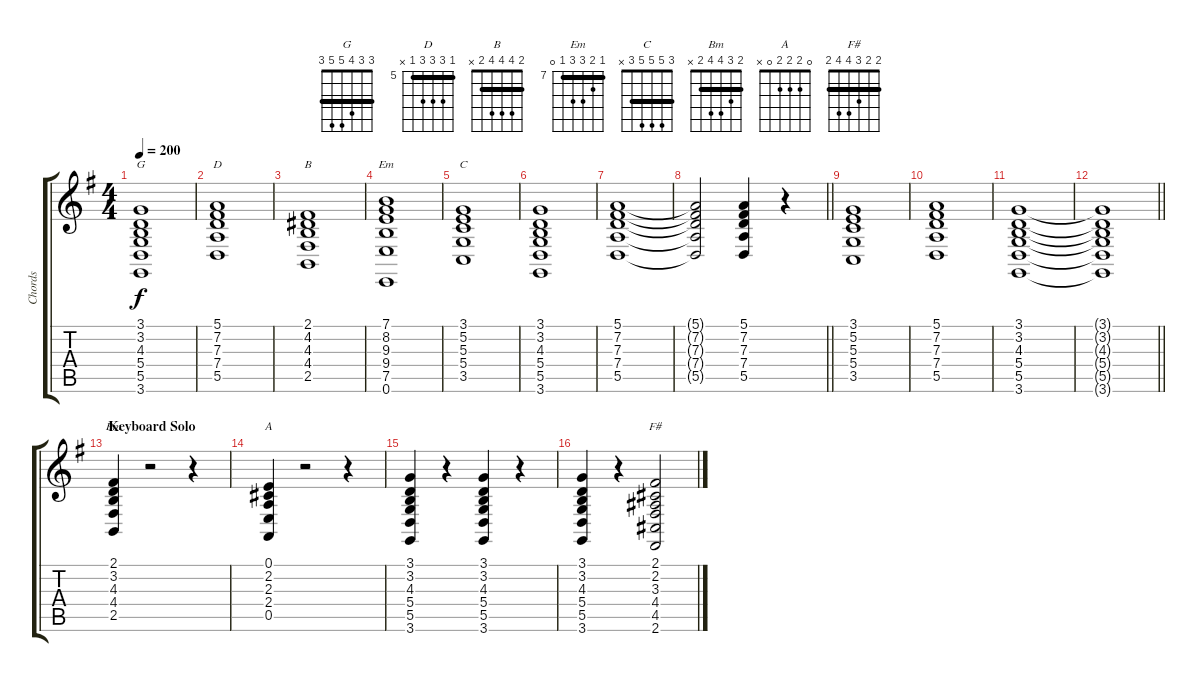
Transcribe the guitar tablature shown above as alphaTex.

\track ("Chords" "Chords") {instrument stringensemble1}
\staff {score tabs}
\tuning (E4 B3 G3 D3 A2 E2) {hide}
\chord ("G" 3 3 4 5 5 3) {barre 3}
\chord ("D" 5 7 7 7 5 x) {firstfret 5 barre 5}
\chord ("B" 2 4 4 4 2 x) {barre 2}
\chord ("Em" 7 8 9 9 7 0) {firstfret 7 barre 7}
\chord ("C" 3 5 5 5 3 x) {barre 3}
\chord ("Bm" 2 3 4 4 2 x) {barre 2}
\chord ("A" 0 2 2 2 0 x)
\chord ("F#" 2 2 3 4 4 2) {barre 2}
\ts (4 4)
\section ("" "")
\tempo 200
\clef g2
\ks g
(3.1 3.2 4.3 5.4 5.5 3.6).1{ch "G" dy f} |
(5.1 7.2 7.3 7.4 5.5).1{ch "D"} |
(2.1 4.2 4.3 4.4 2.5).1{ch "B"} |
(7.1 8.2 9.3 9.4 7.5 0.6).1{ch "Em"} |
(3.1 5.2 5.3 5.4 3.5).1{ch "C"} |
(3.1 3.2 4.3 5.4 5.5 3.6).1 |
(5.1 7.2 7.3 7.4 5.5).1 |
\barLineRight lightlight
(5.1{t} 7.2{t} 7.3{t} 7.4{t} 5.5{t}).2 (5.1 7.2 7.3 7.4 5.5).4 r.4 |
\section ("" "")
(3.1 5.2 5.3 5.4 3.5).1 |
(5.1 7.2 7.3 7.4 5.5).1 |
(3.1 3.2 4.3 5.4 5.5 3.6).1 |
\barLineRight lightlight
(3.1{t} 3.2{t} 4.3{t} 5.4{t} 5.5{t} 3.6{t}).1 |
\section ("" "Keyboard Solo")
(2.1 3.2 4.3 4.4 2.5).4{ch "Bm"} r.2 r.4 |
(0.1 2.2 2.3 2.4 0.5).4{ch "A"} r.2 r.4 |
(3.1 3.2 4.3 5.4 5.5 3.6).4 r.4 (3.1 3.2 4.3 5.4 5.5 3.6).4 r.4 |
(3.1 3.2 4.3 5.4 5.5 3.6).4 r.4 (2.1 2.2 3.3 4.4 4.5 2.6).2{ch "F#"}
